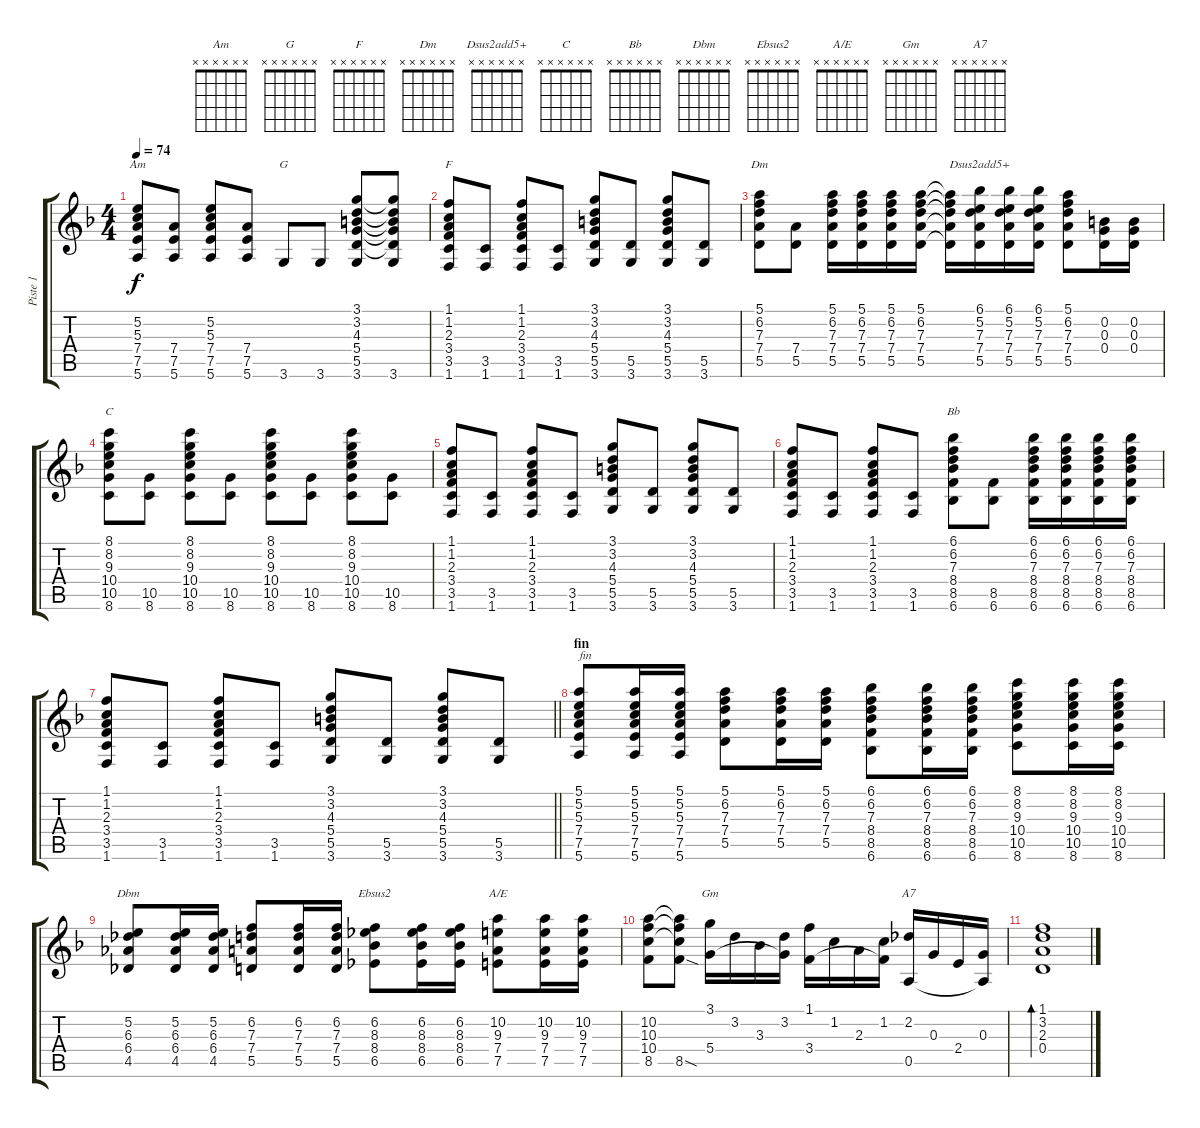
\track ("Piste 1" "Piste 1") {instrument acousticguitarsteel}
\staff {score tabs}
\tuning (E4 B3 G3 D3 A2 E2) {hide}
\chord ("Am" x x x x x x)
\chord ("G" x x x x x x)
\chord ("F" x x x x x x)
\chord ("Dm" x x x x x x)
\chord ("Dsus2add5+" x x x x x x)
\chord ("C" x x x x x x)
\chord ("Bb" x x x x x x)
\chord ("Dbm" x x x x x x)
\chord ("Ebsus2" x x x x x x)
\chord ("A/E" x x x x x x)
\chord ("Gm" x x x x x x)
\chord ("A7" x x x x x x)
\ts (4 4)
\tempo 74
\clef g2
\ks f
(5.2 5.3 7.4 7.5 5.6).8{ch "Am" dy f} (7.4 7.5 5.6).8 (5.2 5.3 7.4 7.5 5.6).8 (7.4 7.5 5.6).8 3.6.8{ch "G"} 3.6.8 (3.1 3.2 4.3 5.4 5.5 3.6).8 (3.1{t} 3.2{t} 4.3{t} 5.4{t} 5.5{t} 3.6).8 |
(1.1 1.2 2.3 3.4 3.5 1.6).8{ch "F"} (3.5 1.6).8 (1.1 1.2 2.3 3.4 3.5 1.6).8 (3.5 1.6).8 (3.1 3.2 4.3 5.4 5.5 3.6).8 (5.5 3.6).8 (3.1 3.2 4.3 5.4 5.5 3.6).8 (5.5 3.6).8 |
(5.1 6.2 7.3 7.4 5.5).8{ch "Dm"} (7.4 5.5).8 (5.1 6.2 7.3 7.4 5.5).16 (5.1 6.2 7.3 7.4 5.5).16 (5.1 6.2 7.3 7.4 5.5).16 (5.1 6.2 7.3 7.4 5.5).16 (5.1{t} 6.2{t} 7.3{t} 7.4{t} 5.5{t}).16 (6.1 5.2 7.3 7.4 5.5).16{ch "Dsus2add5+"} (6.1 5.2 7.3 7.4 5.5).16 (6.1 5.2 7.3 7.4 5.5).16 (5.1 6.2 7.3 7.4 5.5).8 (0.2 0.3 0.4).16 (0.2 0.3 0.4).16 |
(8.1 8.2 9.3 10.4 10.5 8.6).8{ch "C"} (10.5 8.6).8 (8.1 8.2 9.3 10.4 10.5 8.6).8 (10.5 8.6).8 (8.1 8.2 9.3 10.4 10.5 8.6).8 (10.5 8.6).8 (8.1 8.2 9.3 10.4 10.5 8.6).8 (10.5 8.6).8 |
(1.1 1.2 2.3 3.4 3.5 1.6).8 (3.5 1.6).8 (1.1 1.2 2.3 3.4 3.5 1.6).8 (3.5 1.6).8 (3.1 3.2 4.3 5.4 5.5 3.6).8 (5.5 3.6).8 (3.1 3.2 4.3 5.4 5.5 3.6).8 (5.5 3.6).8 |
(1.1 1.2 2.3 3.4 3.5 1.6).8 (3.5 1.6).8 (1.1 1.2 2.3 3.4 3.5 1.6).8 (3.5 1.6).8 (6.1 6.2 7.3 8.4 8.5 6.6).8{ch "Bb"} (8.5 6.6).8 (6.1 6.2 7.3 8.4 8.5 6.6).16 (6.1 6.2 7.3 8.4 8.5 6.6).16 (6.1 6.2 7.3 8.4 8.5 6.6).16 (6.1 6.2 7.3 8.4 8.5 6.6).16 |
\barLineRight lightlight
(1.1 1.2 2.3 3.4 3.5 1.6).8 (3.5 1.6).8 (1.1 1.2 2.3 3.4 3.5 1.6).8 (3.5 1.6).8 (3.1 3.2 4.3 5.4 5.5 3.6).8 (5.5 3.6).8 (3.1 3.2 4.3 5.4 5.5 3.6).8 (5.5 3.6).8 |
\section ("" "fin")
(5.1 5.2 5.3 7.4 7.5 5.6).8{txt "fin"} (5.1 5.2 5.3 7.4 7.5 5.6).16 (5.1 5.2 5.3 7.4 7.5 5.6).16 (5.1 6.2 7.3 7.4 5.5).8 (5.1 6.2 7.3 7.4 5.5).16 (5.1 6.2 7.3 7.4 5.5).16 (6.1 6.2 7.3 8.4 8.5 6.6).8 (6.1 6.2 7.3 8.4 8.5 6.6).16 (6.1 6.2 7.3 8.4 8.5 6.6).16 (8.1 8.2 9.3 10.4 10.5 8.6).8 (8.1 8.2 9.3 10.4 10.5 8.6).16 (8.1 8.2 9.3 10.4 10.5 8.6).16 |
(5.2 6.3 6.4 4.5).8{ch "Dbm"} (5.2 6.3 6.4 4.5).16 (5.2 6.3 6.4 4.5).16 (6.2 7.3 7.4 5.5).8 (6.2 7.3 7.4 5.5).16 (6.2 7.3 7.4 5.5).16 (6.2 8.3 8.4 6.5).8{ch "Ebsus2"} (6.2 8.3 8.4 6.5).16 (6.2 8.3 8.4 6.5).16 (10.2 9.3 7.4 7.5).8{ch "A/E"} (10.2 9.3 7.4 7.5).16 (10.2 9.3 7.4 7.5).16 |
(10.2 10.3 10.4 8.5).8 (10.2{t} 10.3{t} 10.4{t} 8.5{sod}).8 (3.1 5.4).16{ch "Gm"} 3.2.16 3.3.16 (3.2 5.4{t}).16 (1.1 3.4).16 1.2.16 2.3.16 (1.2 3.4{t}).16 (2.2 0.5).16{ch "A7"} 0.3.16 2.4.16 (0.3 0.5{t}).16 |
(1.1 3.2 2.3 0.4).1{bd 120}
